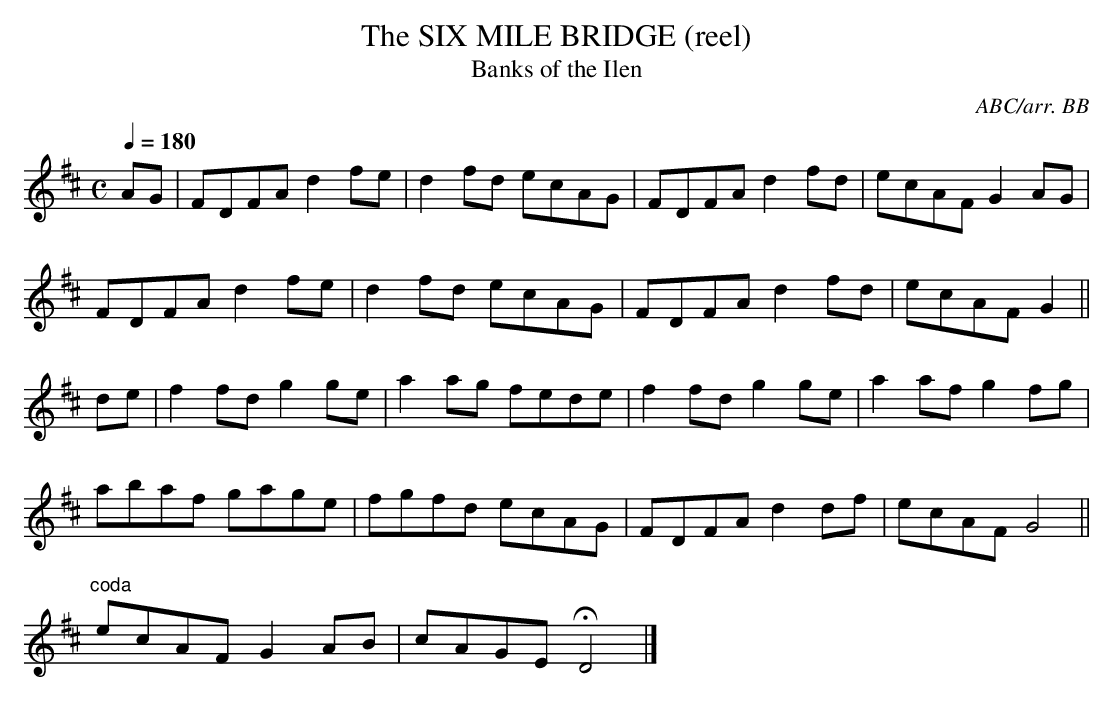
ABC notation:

X:1
T:SIX MILE BRIDGE (reel), The
T:Banks of the Ilen
C:ABC/arr. BB
Y:"quick"
L:1/8
M:C
Q:1/4=180
K:D
AG|FDFA d2fe|d2fd ecAG|FDFA d2fd|ecAF G2AG|
FDFA d2fe|d2fd ecAG|FDFA d2fd|ecAF G2 ||
de|f2fd g2ge|a2ag fede|f2fd g2ge|a2af g2fg|
abaf gage|fgfd ecAG|FDFA d2df|ecAF G4||
"coda" ecAF G2AB|cAGE HD4|]
